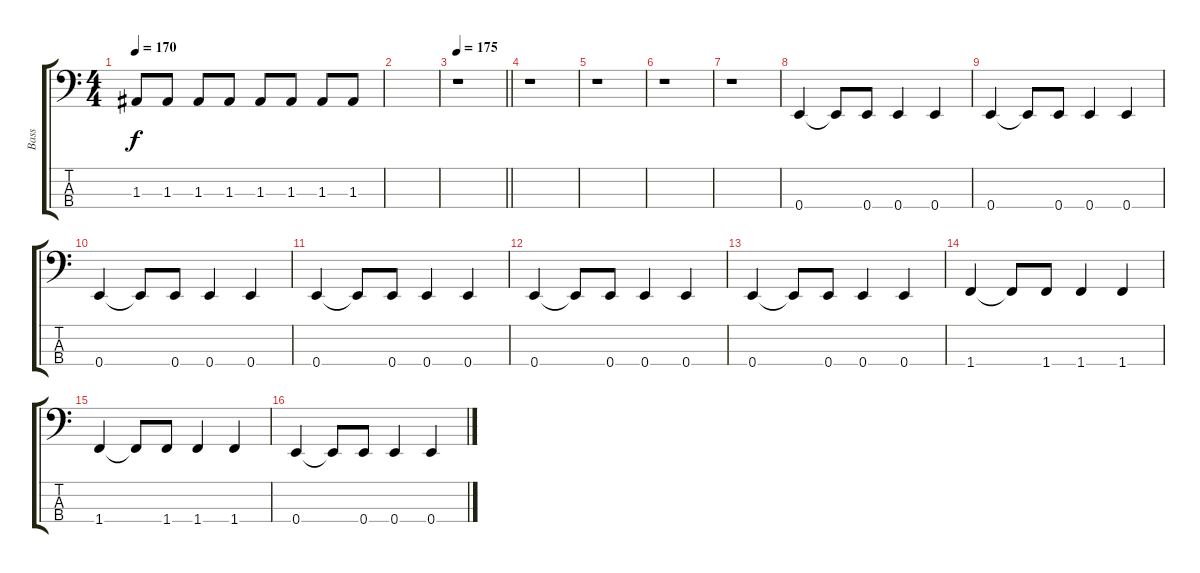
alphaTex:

\track ("Bass" "Bass") {instrument electricbassfinger}
\staff {score tabs}
\tuning (G2 D2 A1 E1) {hide}
\ts (4 4)
\tempo 170
\clef f4
\ks c
1.3.8{dy f} 1.3.8 1.3.8 1.3.8 1.3.8 1.3.8 1.3.8 1.3.8 |
|
\tempo 175
\barLineRight lightlight
r.1 |
r.1 |
r.1 |
r.1 |
r.1 |
0.4.4 0.4{t}.8 0.4.8 0.4.4 0.4.4 |
0.4.4 0.4{t}.8 0.4.8 0.4.4 0.4.4 |
0.4.4 0.4{t}.8 0.4.8 0.4.4 0.4.4 |
0.4.4 0.4{t}.8 0.4.8 0.4.4 0.4.4 |
0.4.4 0.4{t}.8 0.4.8 0.4.4 0.4.4 |
0.4.4 0.4{t}.8 0.4.8 0.4.4 0.4.4 |
1.4.4 1.4{t}.8 1.4.8 1.4.4 1.4.4 |
1.4.4 1.4{t}.8 1.4.8 1.4.4 1.4.4 |
0.4.4 0.4{t}.8 0.4.8 0.4.4 0.4.4
